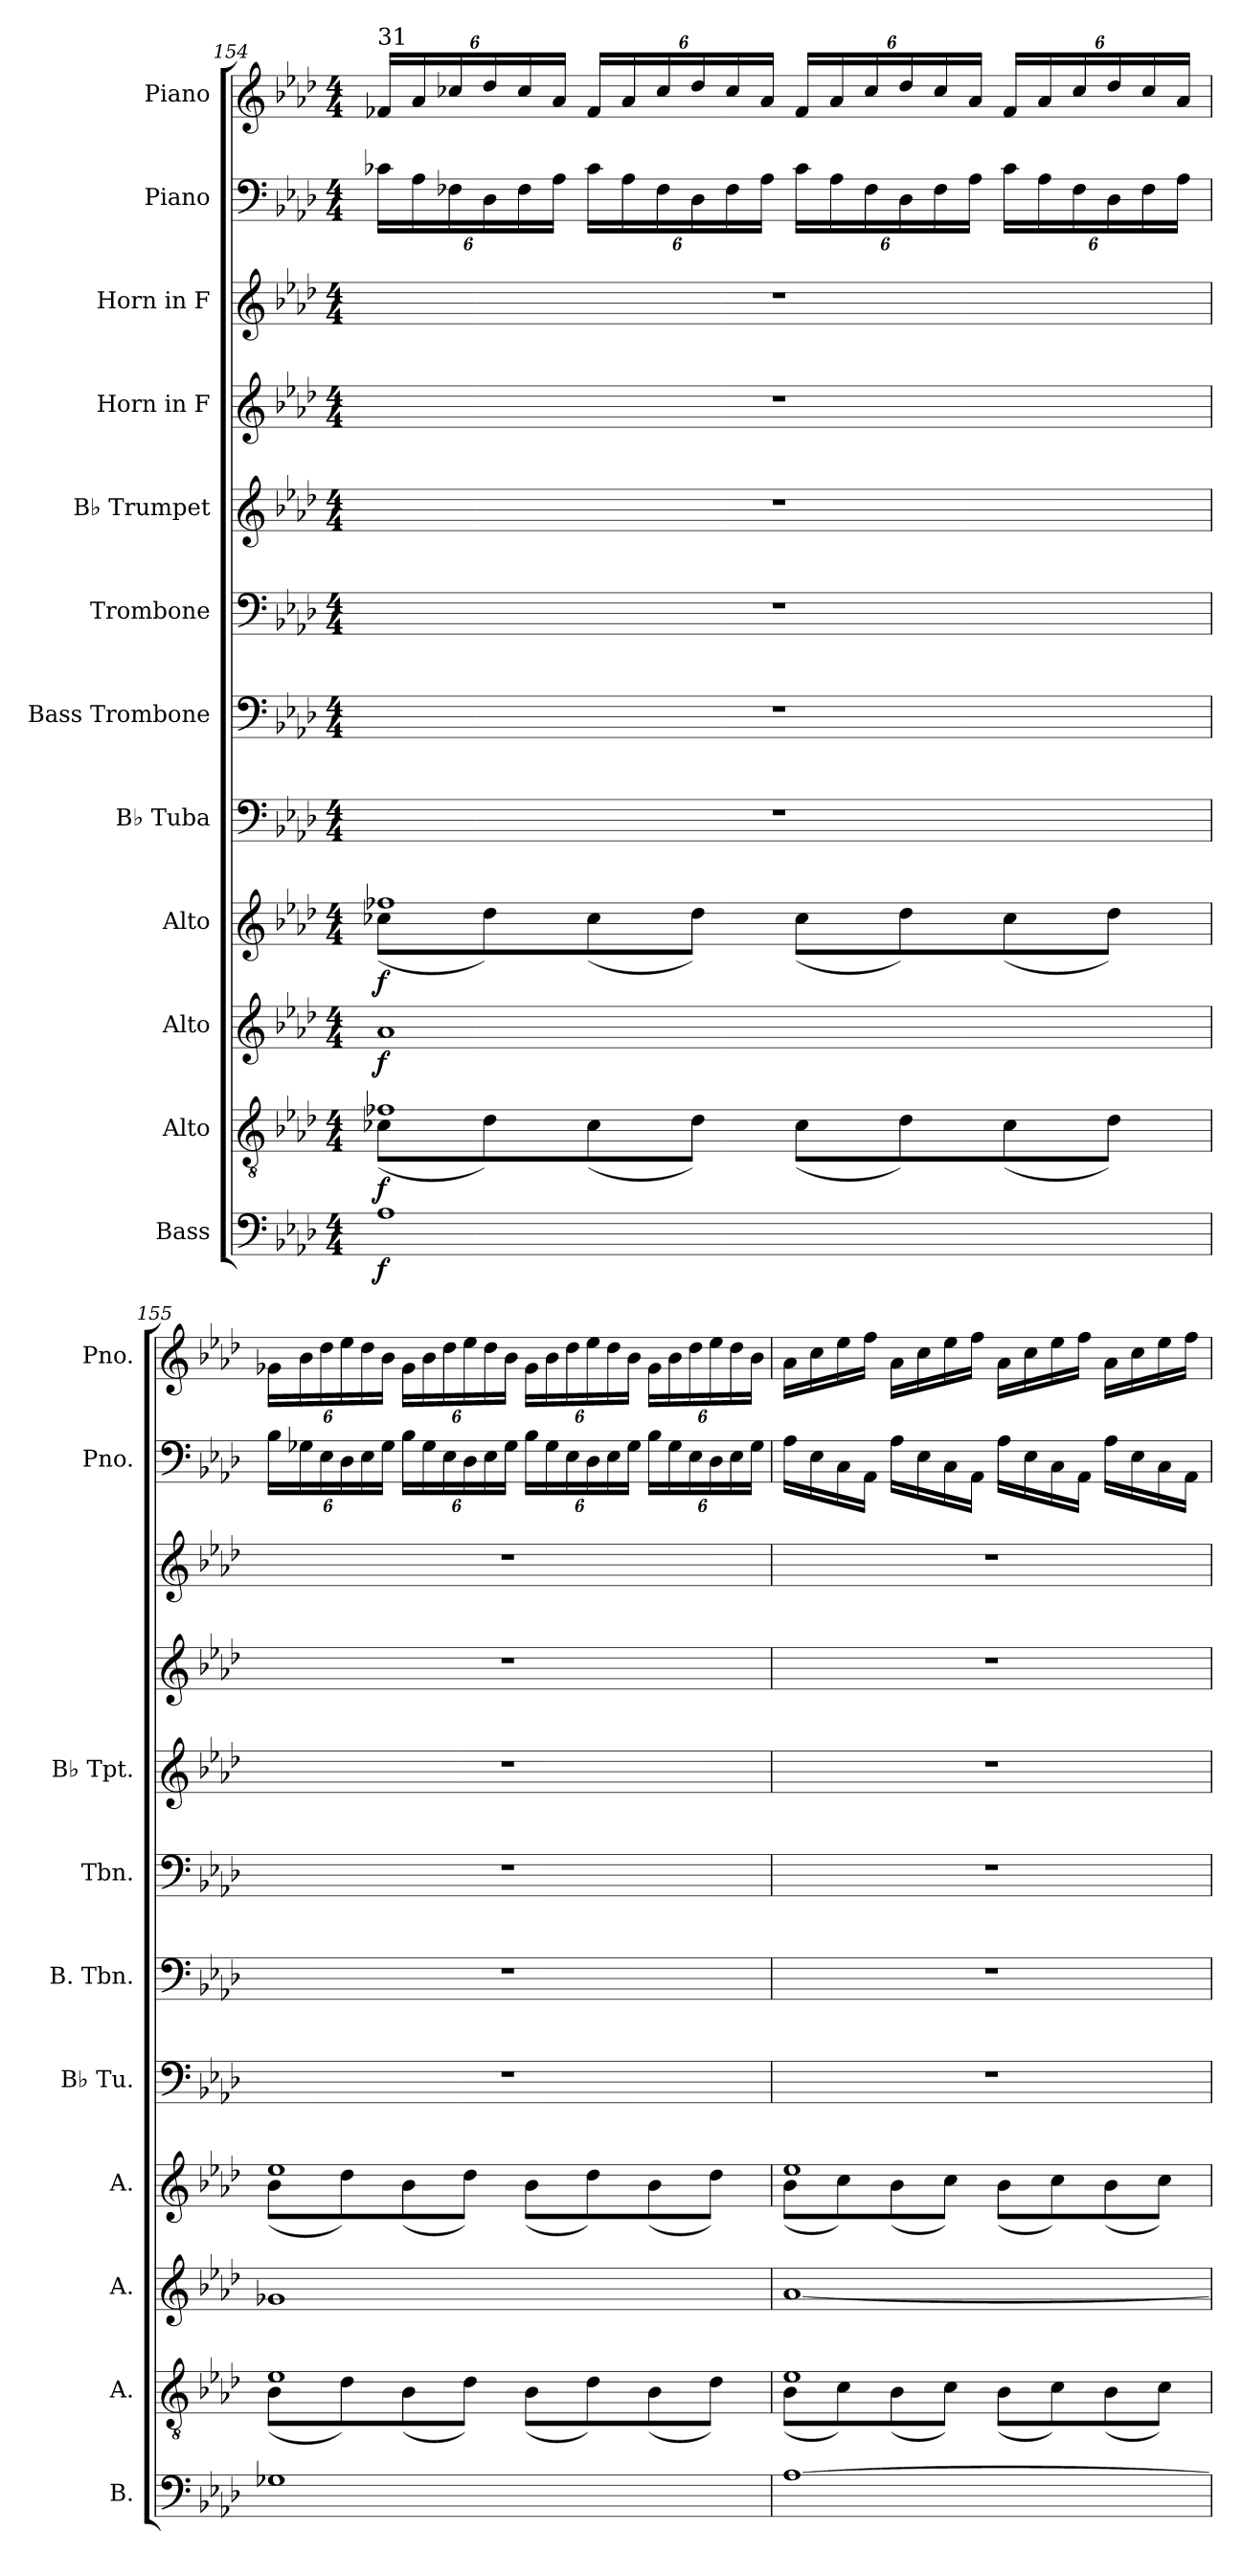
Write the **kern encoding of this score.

**kern	**dynam	**kern	**dynam	**kern	**dynam	**kern	**dynam	**kern	**kern	**kern	**kern	**kern	**kern	**kern	**kern
*part12	*part12	*part11	*part11	*part10	*part10	*part9	*part9	*part8	*part7	*part6	*part5	*part4	*part3	*part2	*part1
*staff12	*staff12	*staff11	*staff11	*staff10	*staff10	*staff9	*staff9	*staff8	*staff7	*staff6	*staff5	*staff4	*staff3	*staff2	*staff1
*I"Bass	*	*I"Alto	*	*I"Alto	*	*I"Alto	*	*I"B♭ Tuba	*I"Bass Trombone	*I"Trombone	*I"B♭ Trumpet	*I"Horn in F	*I"Horn in F	*I"Piano	*I"Piano
*I'B.	*	*I'A.	*	*I'A.	*	*I'A.	*	*I'B♭ Tu.	*I'B. Tbn.	*I'Tbn.	*I'B♭ Tpt.	*	*	*I'Pno.	*I'Pno.
!!LO:PB:g=z
*clefF4	*	*clefGv2	*	*clefG2	*	*clefG2	*	*clefF4	*clefF4	*clefF4	*clefG2	*clefG2	*clefG2	*clefF4	*clefG2
*	*	*	*	*	*	*	*	*	*	*	*ITrd1c2	*ITrd4c7	*ITrd4c7	*	*
*k[b-e-a-d-]	*	*k[b-e-a-d-]	*	*k[b-e-a-d-]	*	*k[b-e-a-d-]	*	*k[b-e-a-d-]	*k[b-e-a-d-]	*k[b-e-a-d-]	*k[b-e-a-d-g-c-]	*k[b-e-a-d-g-]	*k[b-e-a-d-g-]	*k[b-e-a-d-]	*k[b-e-a-d-]
*M4/4	*	*M4/4	*	*M4/4	*	*M4/4	*	*M4/4	*M4/4	*M4/4	*M4/4	*M4/4	*M4/4	*M4/4	*M4/4
=154	=154	=154	=154	=154	=154	=154	=154	=154	=154	=154	=154	=154	=154	=154	=154
*	*	*^	*	*	*	*^	*	*	*	*	*	*	*	*	*
*	*	*	*	*	*	*	*	*	*	*	*	*	*	*	*	*Xbrackettup	*Xbrackettup
!	!	!	!	!	!	!	!	!	!	!	!	!	!	!	!	!	!LO:TX:a:t=31
!	!LO:DY:b	!	!	!LO:DY:b	!	!LO:DY:b	!	!	!LO:DY:b	!	!	!	!	!	!	!	!
1A-	f	1f-X	(8c-X\L	f	1a-	f	1ff-X	(8cc-X\L	f	1r	1r	1r	1r	1r	1r	24c-X\LL	24f-X/LL
.	.	.	.	.	.	.	.	.	.	.	.	.	.	.	.	24A-\	24a-/
.	.	.	.	.	.	.	.	.	.	.	.	.	.	.	.	24F-X\	24cc-X/
.	.	.	8d-\)	.	.	.	.	8dd-\)	.	.	.	.	.	.	.	24D-\	24dd-/
.	.	.	.	.	.	.	.	.	.	.	.	.	.	.	.	24F-\	24cc-/
.	.	.	.	.	.	.	.	.	.	.	.	.	.	.	.	24A-\JJ	24a-/JJ
.	.	.	(8c-\	.	.	.	.	(8cc-\	.	.	.	.	.	.	.	24c-\LL	24f-/LL
.	.	.	.	.	.	.	.	.	.	.	.	.	.	.	.	24A-\	24a-/
.	.	.	.	.	.	.	.	.	.	.	.	.	.	.	.	24F-\	24cc-/
.	.	.	8d-\J)	.	.	.	.	8dd-\J)	.	.	.	.	.	.	.	24D-\	24dd-/
.	.	.	.	.	.	.	.	.	.	.	.	.	.	.	.	24F-\	24cc-/
.	.	.	.	.	.	.	.	.	.	.	.	.	.	.	.	24A-\JJ	24a-/JJ
.	.	.	(8c-\L	.	.	.	.	(8cc-\L	.	.	.	.	.	.	.	24c-\LL	24f-/LL
.	.	.	.	.	.	.	.	.	.	.	.	.	.	.	.	24A-\	24a-/
.	.	.	.	.	.	.	.	.	.	.	.	.	.	.	.	24F-\	24cc-/
.	.	.	8d-\)	.	.	.	.	8dd-\)	.	.	.	.	.	.	.	24D-\	24dd-/
.	.	.	.	.	.	.	.	.	.	.	.	.	.	.	.	24F-\	24cc-/
.	.	.	.	.	.	.	.	.	.	.	.	.	.	.	.	24A-\JJ	24a-/JJ
.	.	.	(8c-\	.	.	.	.	(8cc-\	.	.	.	.	.	.	.	24c-\LL	24f-/LL
.	.	.	.	.	.	.	.	.	.	.	.	.	.	.	.	24A-\	24a-/
.	.	.	.	.	.	.	.	.	.	.	.	.	.	.	.	24F-\	24cc-/
.	.	.	8d-\J)	.	.	.	.	8dd-\J)	.	.	.	.	.	.	.	24D-\	24dd-/
.	.	.	.	.	.	.	.	.	.	.	.	.	.	.	.	24F-\	24cc-/
.	.	.	.	.	.	.	.	.	.	.	.	.	.	.	.	24A-\JJ	24a-/JJ
!!LO:PB:g=z
=155	=155	=155	=155	=155	=155	=155	=155	=155	=155	=155	=155	=155	=155	=155	=155	=155	=155
1G-X	.	1e-	(8B-\L	.	1g-X	.	1ee-	(8b-\L	.	1r	1r	1r	1r	1r	1r	24B-\LL	24g-X\LL
.	.	.	.	.	.	.	.	.	.	.	.	.	.	.	.	24G-X\	24b-\
.	.	.	.	.	.	.	.	.	.	.	.	.	.	.	.	24E-\	24dd-\
.	.	.	8d-\)	.	.	.	.	8dd-\)	.	.	.	.	.	.	.	24D-\	24ee-\
.	.	.	.	.	.	.	.	.	.	.	.	.	.	.	.	24E-\	24dd-\
.	.	.	.	.	.	.	.	.	.	.	.	.	.	.	.	24G-\JJ	24b-\JJ
.	.	.	(8B-\	.	.	.	.	(8b-\	.	.	.	.	.	.	.	24B-\LL	24g-\LL
.	.	.	.	.	.	.	.	.	.	.	.	.	.	.	.	24G-\	24b-\
.	.	.	.	.	.	.	.	.	.	.	.	.	.	.	.	24E-\	24dd-\
.	.	.	8d-\J)	.	.	.	.	8dd-\J)	.	.	.	.	.	.	.	24D-\	24ee-\
.	.	.	.	.	.	.	.	.	.	.	.	.	.	.	.	24E-\	24dd-\
.	.	.	.	.	.	.	.	.	.	.	.	.	.	.	.	24G-\JJ	24b-\JJ
.	.	.	(8B-\L	.	.	.	.	(8b-\L	.	.	.	.	.	.	.	24B-\LL	24g-\LL
.	.	.	.	.	.	.	.	.	.	.	.	.	.	.	.	24G-\	24b-\
.	.	.	.	.	.	.	.	.	.	.	.	.	.	.	.	24E-\	24dd-\
.	.	.	8d-\)	.	.	.	.	8dd-\)	.	.	.	.	.	.	.	24D-\	24ee-\
.	.	.	.	.	.	.	.	.	.	.	.	.	.	.	.	24E-\	24dd-\
.	.	.	.	.	.	.	.	.	.	.	.	.	.	.	.	24G-\JJ	24b-\JJ
.	.	.	(8B-\	.	.	.	.	(8b-\	.	.	.	.	.	.	.	24B-\LL	24g-\LL
.	.	.	.	.	.	.	.	.	.	.	.	.	.	.	.	24G-\	24b-\
.	.	.	.	.	.	.	.	.	.	.	.	.	.	.	.	24E-\	24dd-\
.	.	.	8d-\J)	.	.	.	.	8dd-\J)	.	.	.	.	.	.	.	24D-\	24ee-\
.	.	.	.	.	.	.	.	.	.	.	.	.	.	.	.	24E-\	24dd-\
.	.	.	.	.	.	.	.	.	.	.	.	.	.	.	.	24G-\JJ	24b-\JJ
=156	=156	=156	=156	=156	=156	=156	=156	=156	=156	=156	=156	=156	=156	=156	=156	=156	=156
[1A-	.	1e-	(8B-\L	.	[1a-	.	1ee-	(8b-\L	.	1r	1r	1r	1r	1r	1r	16A-\LL	16a-\LL
.	.	.	.	.	.	.	.	.	.	.	.	.	.	.	.	16E-\	16cc\
.	.	.	8c\)	.	.	.	.	8cc\)	.	.	.	.	.	.	.	16C\	16ee-\
.	.	.	.	.	.	.	.	.	.	.	.	.	.	.	.	16AA-\JJ	16ff\JJ
.	.	.	(8B-\	.	.	.	.	(8b-\	.	.	.	.	.	.	.	16A-\LL	16a-\LL
.	.	.	.	.	.	.	.	.	.	.	.	.	.	.	.	16E-\	16cc\
.	.	.	8c\J)	.	.	.	.	8cc\J)	.	.	.	.	.	.	.	16C\	16ee-\
.	.	.	.	.	.	.	.	.	.	.	.	.	.	.	.	16AA-\JJ	16ff\JJ
.	.	.	(8B-\L	.	.	.	.	(8b-\L	.	.	.	.	.	.	.	16A-\LL	16a-\LL
.	.	.	.	.	.	.	.	.	.	.	.	.	.	.	.	16E-\	16cc\
.	.	.	8c\)	.	.	.	.	8cc\)	.	.	.	.	.	.	.	16C\	16ee-\
.	.	.	.	.	.	.	.	.	.	.	.	.	.	.	.	16AA-\JJ	16ff\JJ
.	.	.	(8B-\	.	.	.	.	(8b-\	.	.	.	.	.	.	.	16A-\LL	16a-\LL
.	.	.	.	.	.	.	.	.	.	.	.	.	.	.	.	16E-\	16cc\
.	.	.	8c\J)	.	.	.	.	8cc\J)	.	.	.	.	.	.	.	16C\	16ee-\
.	.	.	.	.	.	.	.	.	.	.	.	.	.	.	.	16AA-\JJ	16ff\JJ
*	*	*v	*v	*	*	*	*v	*v	*	*	*	*	*	*	*	*	*
=	=	=	=	=	=	=	=	=	=	=	=	=	=	=	=
*-	*-	*-	*-	*-	*-	*-	*-	*-	*-	*-	*-	*-	*-	*-	*-
